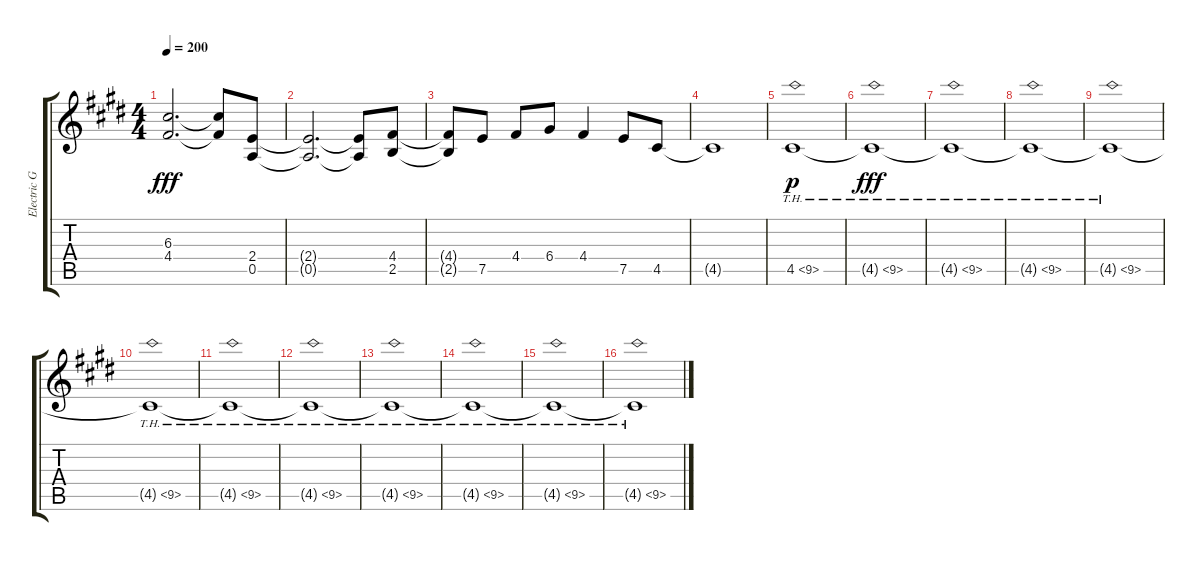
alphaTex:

\track ("Electric Guitar" "Electric G") {instrument distortionguitar}
\staff {score tabs}
\tuning (E4 B3 G3 D3 A2 E2) {hide}
\ts (4 4)
\tempo 200
\clef g2
\ks c#minor
(6.3{t} 4.4{t}).2{d dy fff} (6.3{t} 4.4{t}).8 (2.4 0.5).8 |
(2.4{t} 0.5{t}).2{d} (2.4{t} 0.5{t}).8 (4.4 2.5).8 |
(4.4{t} 2.5{t}).8 7.5.8 4.4.8 6.4.8 4.4.4 7.5.8 4.5.8 |
4.5{t}.1 |
4.5{th 5}.1{dy p} |
4.5{th 5 t}.1{dy fff} |
4.5{th 5 t}.1 |
4.5{th 5 t}.1 |
4.5{th 5 t}.1 |
4.5{th 5 t}.1 |
4.5{th 5 t}.1 |
4.5{th 5 t}.1 |
4.5{th 5 t}.1 |
4.5{th 5 t}.1 |
4.5{th 5 t}.1 |
4.5{th 5 t}.1
